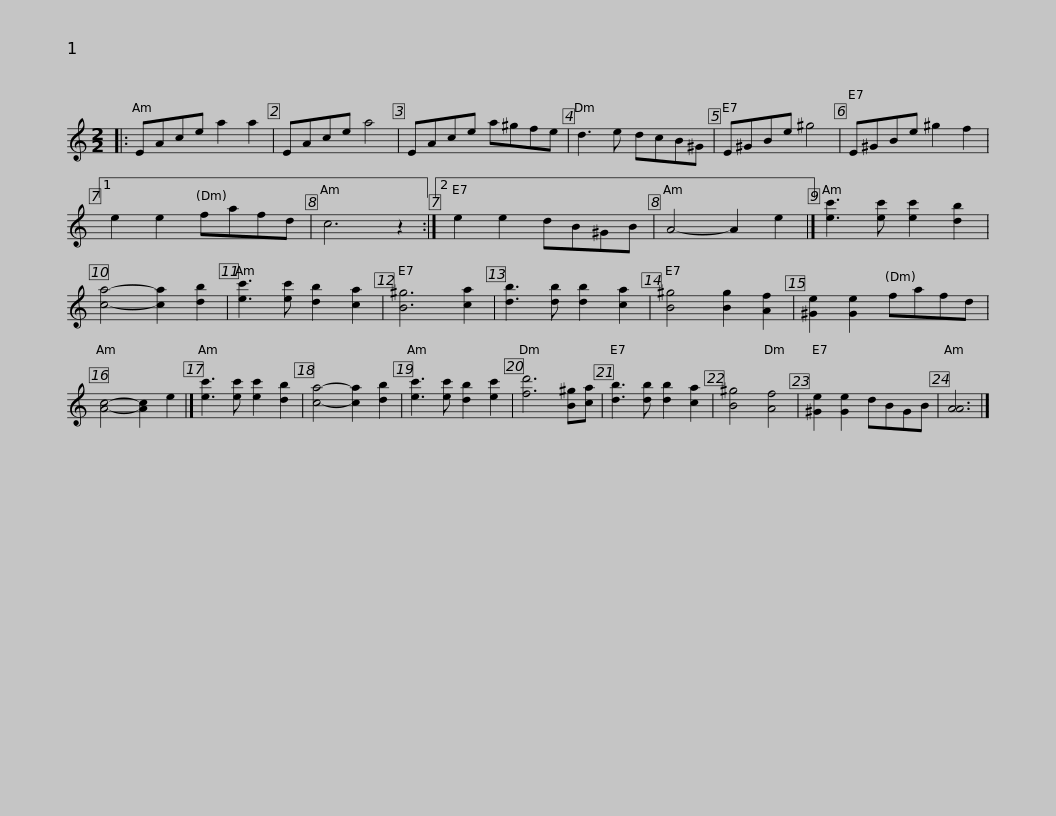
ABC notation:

X:1
L:1/8
M:2/2
I:linebreak $
K:C
V:1 treble
V:1
|: EAce a2 a2 | EAce a4 | EAce a^gfe | d3 e dcB^G | E^GBe ^g4 | %5
 E^GBe ^g2 f2 |1$ e2 e2 fafd | c6 z2 :|2 e2 e2 dB^GB | A4- A2 e2 |] %10
 [ec']3 [ec'] [ec']2 [db]2 | [ca]4- [ca]2 [db]2 | [ec']3 [ec'] [db]2 [ca]2 | [B^g]6 [ca]2 |$ [db]3 [db] [db]2 [ca]2 | %15
 [B^g]4 [Bg]2 [Af]2 | [^Ge]2 [Ge]2 fafd | [Ac]4- [Ac]2 e2 |] [ec']3 [ec'] [ec']2 [db]2 | [ca]4- [ca]2 [db]2 | %20
 [ec']3 [ec'] [db]2 [ec']2 | [fd']6 [B^g][ca] |$ [db]3 [db] [db]2 [ca]2 | [B^g]4 [Af]4 | [^Ge]2 [Ge]2 dBGB | %25
 [AA]6 |] %26
